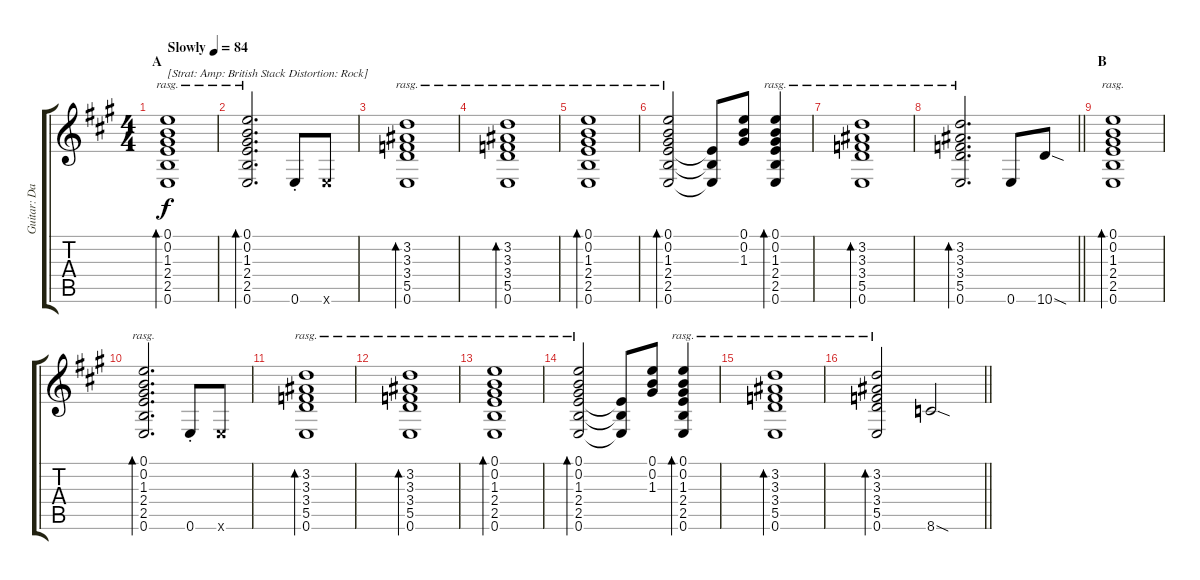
\track ("Guitar: David Gilmour" "Guitar: Da") {instrument distortionguitar}
\staff {score tabs}
\tuning (E4 B3 G3 D3 A2 E2) {hide}
\ts (4 4)
\section ("" "A")
\tempo (84 "Slowly")
\clef g2
\ks a
(0.1 0.2 1.3 2.4 2.5 0.6).1{bd 480 rasg ii txt "[Strat: Amp: British Stack Distortion: Rock]" dy f instrument distortionguitar} |
(0.1 0.2 1.3 2.4 2.5 0.6).2{d bd 480 rasg ii} 0.6{st}.8 0.6{x}.8 |
(3.2 3.3 3.4 5.5 0.6).1{bd 480 rasg ii} |
(3.2 3.3 3.4 5.5 0.6).1{bd 480 rasg ii} |
(0.1 0.2 1.3 2.4 2.5 0.6).1{bd 480 rasg ii} |
(0.1 0.2 1.3 2.4 2.5 0.6).2{bd 480 rasg ii} (2.4{t} 2.5{t} 0.6{t}).8 (0.1 0.2 1.3).8 (0.1 0.2 1.3 2.4 2.5 0.6).4{bd 480 rasg ii} |
(3.2 3.3 3.4 5.5 0.6).1{bd 480 rasg ii} |
\barLineRight lightlight
(3.2 3.3 3.4 5.5 0.6).2{d bd 480 rasg ii} 0.6.8 10.6{sod}.8 |
\section ("" "B")
(0.1 0.2 1.3 2.4 2.5 0.6).1{bd 480 rasg ii} |
(0.1 0.2 1.3 2.4 2.5 0.6).2{d bd 480 rasg ii} 0.6{st}.8 0.6{x}.8 |
(3.2 3.3 3.4 5.5 0.6).1{bd 480 rasg ii} |
(3.2 3.3 3.4 5.5 0.6).1{bd 480 rasg ii} |
(0.1 0.2 1.3 2.4 2.5 0.6).1{bd 480 rasg ii} |
(0.1 0.2 1.3 2.4 2.5 0.6).2{bd 480 rasg ii} (2.4{t} 2.5{t} 0.6{t}).8 (0.1 0.2 1.3).8 (0.1 0.2 1.3 2.4 2.5 0.6).4{bd 480 rasg ii} |
(3.2 3.3 3.4 5.5 0.6).1{bd 480 rasg ii} |
\barLineRight lightlight
(3.2 3.3 3.4 5.5 0.6).2{bd 480 rasg ii} 8.6{sod}.2
